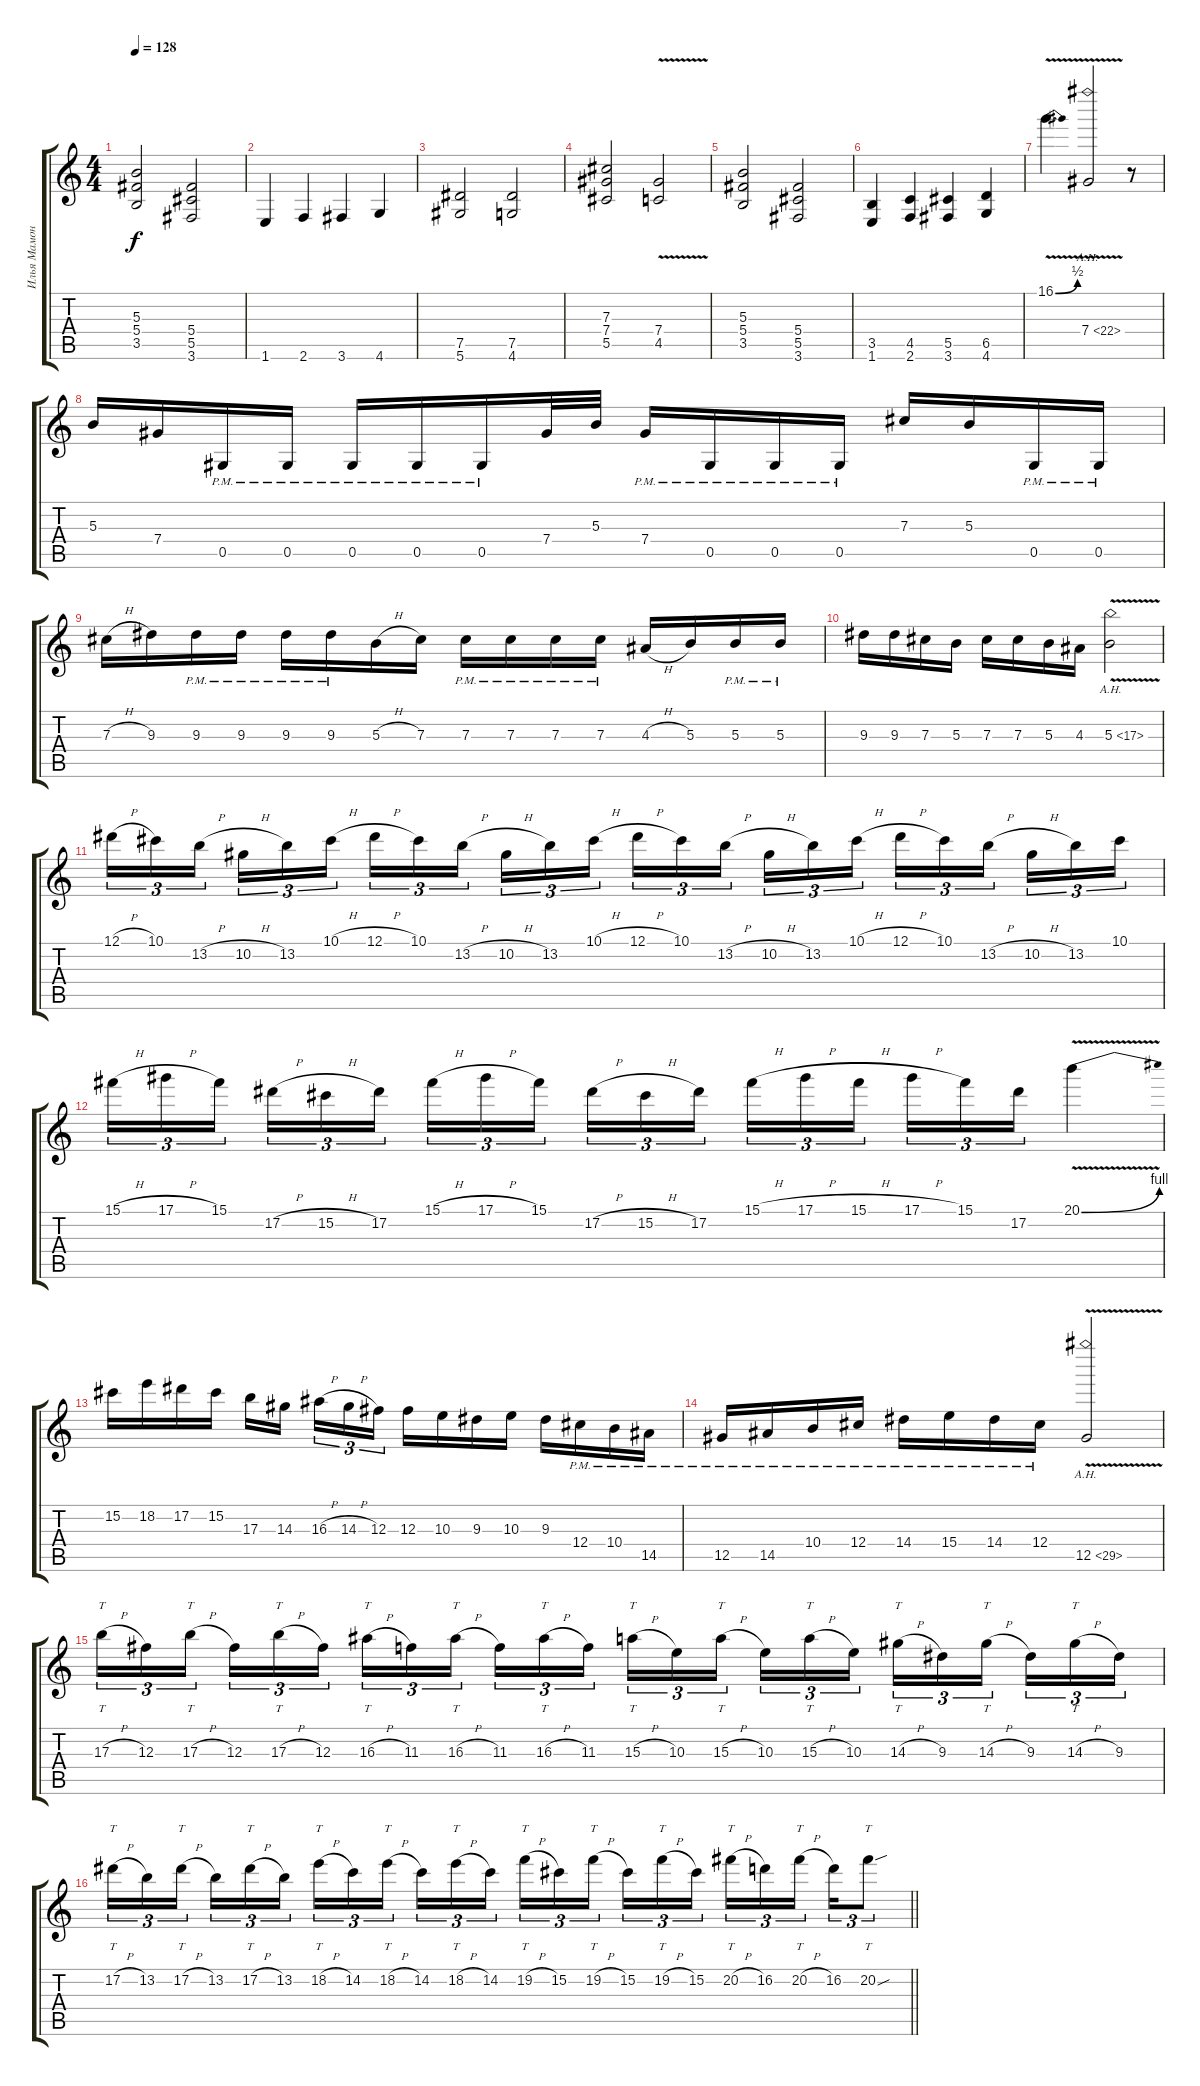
\track ("Илья Мамонтов" "Илья Мамон") {instrument distortionguitar}
\staff {score tabs}
\tuning (Eb4 Bb3 Gb3 Db3 Ab2 Eb2) {hide}
\ts (4 4)
\tempo 128
\clef g2
\ks c
(5.3 5.4 3.5).2{dy f} (5.4 5.5 3.6).2 |
1.6.4 2.6.4 3.6.4 4.6.4 |
(7.5 5.6).2 (7.5 4.6).2 |
(7.3 7.4 5.5).2 (7.4{v} 4.5).2 |
(5.3 5.4 3.5).2 (5.4 5.5 3.6).2 |
(3.5 1.6).4 (4.5 2.6).4 (5.5 3.6).4 (6.5 4.6).4 |
16.1{be (bend 0 0 60 2) v}.4{d volume 13} 7.4{ah 15 v}.2 r.8 |
5.3.16 7.4.16 0.5{pm}.16 0.5{pm}.16 0.5{pm}.16 0.5{pm}.16 0.5{pm}.16 7.4.32 5.3.32 7.4{pm}.16 0.5{pm}.16 0.5{pm}.16 0.5{pm}.16 7.3.16 5.3.16 0.5{pm}.16 0.5{pm}.16 |
7.3{h}.16 9.3.16 9.3{pm}.16 9.3{pm}.16 9.3{pm}.16 9.3{pm}.16 5.3{h}.16 7.3.16 7.3{pm}.16 7.3{pm}.16 7.3{pm}.16 7.3{pm}.16 4.3{h}.16 5.3.16 5.3{pm}.16 5.3{pm}.16 |
9.3.16 9.3.16 7.3.16 5.3.16 7.3.16 7.3.16 5.3.16 4.3.16 5.3{ah 12 v}.2 |
12.1{h}.16{tu (3 2)} 10.1.16{tu (3 2)} 13.2{h}.16{tu (3 2) beam splitsecondary} 10.2{h}.16{tu (3 2)} 13.2.16{tu (3 2)} 10.1{h}.16{tu (3 2)} 12.1{h}.16{tu (3 2)} 10.1.16{tu (3 2)} 13.2{h}.16{tu (3 2) beam splitsecondary} 10.2{h}.16{tu (3 2)} 13.2.16{tu (3 2)} 10.1{h}.16{tu (3 2)} 12.1{h}.16{tu (3 2)} 10.1.16{tu (3 2)} 13.2{h}.16{tu (3 2) beam splitsecondary} 10.2{h}.16{tu (3 2)} 13.2.16{tu (3 2)} 10.1{h}.16{tu (3 2)} 12.1{h}.16{tu (3 2)} 10.1.16{tu (3 2)} 13.2{h}.16{tu (3 2) beam splitsecondary} 10.2{h}.16{tu (3 2)} 13.2.16{tu (3 2)} 10.1.16{tu (3 2)} |
15.1{h}.16{tu (3 2)} 17.1{h}.16{tu (3 2)} 15.1.16{tu (3 2) beam splitsecondary} 17.2{h}.16{tu (3 2)} 15.2{h}.16{tu (3 2)} 17.2.16{tu (3 2)} 15.1{h}.16{tu (3 2)} 17.1{h}.16{tu (3 2)} 15.1.16{tu (3 2) beam splitsecondary} 17.2{h}.16{tu (3 2)} 15.2{h}.16{tu (3 2)} 17.2.16{tu (3 2)} 15.1{h}.16{tu (3 2)} 17.1{h}.16{tu (3 2)} 15.1{h}.16{tu (3 2) beam splitsecondary} 17.1{h}.16{tu (3 2)} 15.1.16{tu (3 2)} 17.2.16{tu (3 2)} 20.1{be (bend 0 0 60 4) v}.4 |
15.2.16 18.2.16 17.2.16 15.2.16 17.3.16 14.3.16{beam splitsecondary} 16.3{h}.16{tu (3 2)} 14.3{h}.16{tu (3 2)} 12.3.16{tu (3 2)} 12.3.16 10.3.16 9.3.16 10.3.16 9.3.16 12.4{pm}.16 10.4{pm}.16 14.5{pm}.16 |
12.5{pm}.16 14.5{pm}.16 10.4{pm}.16 12.4{pm}.16 14.4{pm}.16 15.4{pm}.16 14.4{pm}.16 12.4{pm}.16 12.5{ah 17 v}.2 |
17.3{h}.16{tt tu (3 2)} 12.3.16{tu (3 2)} 17.3{h}.16{tt tu (3 2) beam splitsecondary} 12.3.16{tu (3 2)} 17.3{h}.16{tt tu (3 2)} 12.3.16{tu (3 2)} 16.3{h}.16{tt tu (3 2)} 11.3.16{tu (3 2)} 16.3{h}.16{tt tu (3 2) beam splitsecondary} 11.3.16{tu (3 2)} 16.3{h}.16{tt tu (3 2)} 11.3.16{tu (3 2)} 15.3{h}.16{tt tu (3 2)} 10.3.16{tu (3 2)} 15.3{h}.16{tt tu (3 2) beam splitsecondary} 10.3.16{tu (3 2)} 15.3{h}.16{tt tu (3 2)} 10.3.16{tu (3 2)} 14.3{h}.16{tt tu (3 2)} 9.3.16{tu (3 2)} 14.3{h}.16{tt tu (3 2) beam splitsecondary} 9.3.16{tu (3 2)} 14.3{h}.16{tt tu (3 2)} 9.3.16{tu (3 2)} |
\barLineRight lightlight
17.2{h}.16{tt tu (3 2)} 13.2.16{tu (3 2)} 17.2{h}.16{tt tu (3 2) beam splitsecondary} 13.2.16{tu (3 2)} 17.2{h}.16{tt tu (3 2)} 13.2.16{tu (3 2)} 18.2{h}.16{tt tu (3 2)} 14.2.16{tu (3 2)} 18.2{h}.16{tt tu (3 2) beam splitsecondary} 14.2.16{tu (3 2)} 18.2{h}.16{tt tu (3 2)} 14.2.16{tu (3 2)} 19.2{h}.16{tt tu (3 2)} 15.2.16{tu (3 2)} 19.2{h}.16{tt tu (3 2) beam splitsecondary} 15.2.16{tu (3 2)} 19.2{h}.16{tt tu (3 2)} 15.2.16{tu (3 2)} 20.2{h}.16{tt tu (3 2)} 16.2.16{tu (3 2)} 20.2{h}.16{tt tu (3 2) beam splitsecondary} 16.2.16{tu (3 2)} 20.2{sou}.8{tt tu (3 2)}
